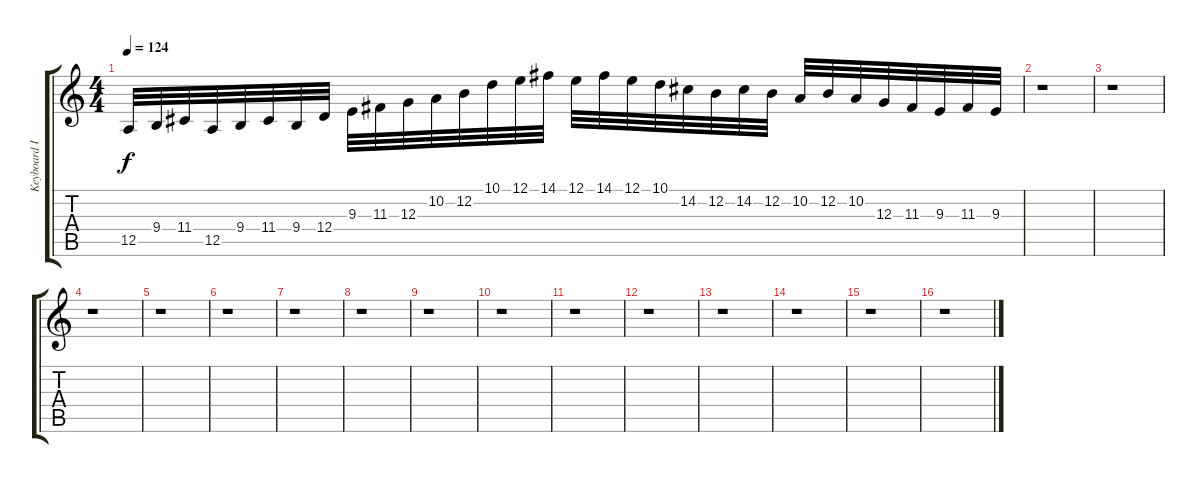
\track ("Keyboard I" "Keyboard I") {instrument panflute}
\staff {score tabs}
\tuning (E4 B3 G3 D3 A2 E2) {hide}
\ts (4 4)
\tempo 124
\clef g2
\ks c
12.5.32{dy f instrument orchestralharp} 9.4.32 11.4.32 12.5.32 9.4.32 11.4.32 9.4.32 12.4.32 9.3.32 11.3.32 12.3.32 10.2.32 12.2.32 10.1.32 12.1.32 14.1.32 12.1.32{instrument orchestralharp} 14.1.32 12.1.32 10.1.32 14.2.32 12.2.32 14.2.32 12.2.32 10.2.32 12.2.32 10.2.32 12.3.32 11.3.32 9.3.32 11.3.32 9.3.32 |
r.1 |
r.1 |
r.1 |
r.1 |
r.1 |
r.1 |
r.1 |
r.1 |
r.1 |
r.1 |
r.1 |
r.1 |
r.1 |
r.1 |
r.1
